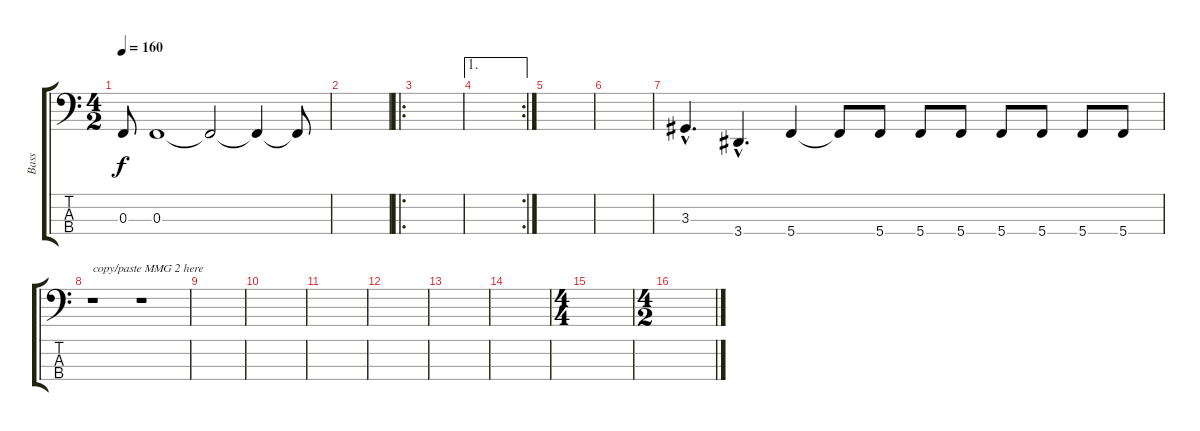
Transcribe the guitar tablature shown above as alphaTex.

\track ("Bass" "Bass") {instrument electricbassfinger}
\staff {score tabs}
\tuning (Eb2 Bb1 F1 C1) {hide}
\ts (4 2)
\tempo 160
\clef f4
\ks c
0.3.8{dy f} 0.3.1 0.3{t}.2 0.3{t}.4 0.3{t}.8 |
|
\ro
|
\ae 1
\rc 2
|
|
|
3.3{hac}.4{d} 3.4{hac}.4{d} 5.4.4 5.4{t}.8 5.4.8 5.4.8 5.4.8 5.4.8 5.4.8 5.4.8 5.4.8 |
r.1{txt "copy/paste MMG 2 here"} r.1 |
|
|
|
|
|
|
\ts (4 4)
|
\ts (4 2)
